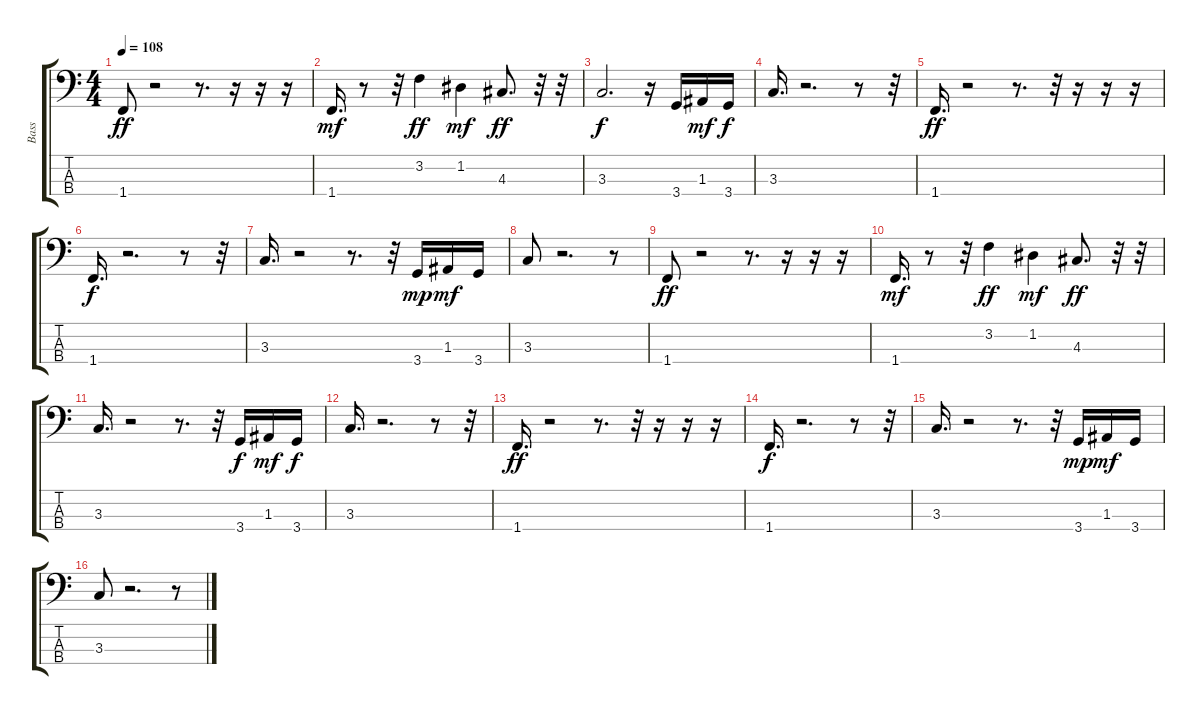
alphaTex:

\track ("Bass" "Bass") {instrument electricbassfinger}
\staff {score tabs}
\tuning (G2 D2 A1 E1) {hide}
\ts (4 4)
\tempo 108
\clef f4
\ks c
1.4.8{dy ff} r.2 r.8{d} r.16 r.16 r.16 |
1.4.16{d dy mf} r.8 r.32 3.2.4{dy ff} 1.2.4{dy mf} 4.3.8{d dy ff} r.32 r.32 |
3.3.2{d dy f} r.16 3.4.16 1.3.16{dy mf} 3.4.16{dy f} |
3.3.16{d} r.2{d} r.8 r.32 |
1.4.16{d dy ff} r.2 r.8{d} r.32 r.16 r.16 r.16 |
1.4.16{d dy f} r.2{d} r.8 r.32 |
3.3.16{d} r.2 r.8{d} r.32 3.4.16{dy mp} 1.3.16{dy mf} 3.4.16 |
3.3.8 r.2{d} r.8 |
1.4.8{dy ff} r.2 r.8{d} r.16 r.16 r.16 |
1.4.16{d dy mf} r.8 r.32 3.2.4{dy ff} 1.2.4{dy mf} 4.3.8{d dy ff} r.32 r.32 |
3.3.16{d} r.2 r.8{d} r.32 3.4.16{dy f} 1.3.16{dy mf} 3.4.16{dy f} |
3.3.16{d} r.2{d} r.8 r.32 |
1.4.16{d dy ff} r.2 r.8{d} r.32 r.16 r.16 r.16 |
1.4.16{d dy f} r.2{d} r.8 r.32 |
3.3.16{d} r.2 r.8{d} r.32 3.4.16{dy mp} 1.3.16{dy mf} 3.4.16 |
3.3.8 r.2{d} r.8
